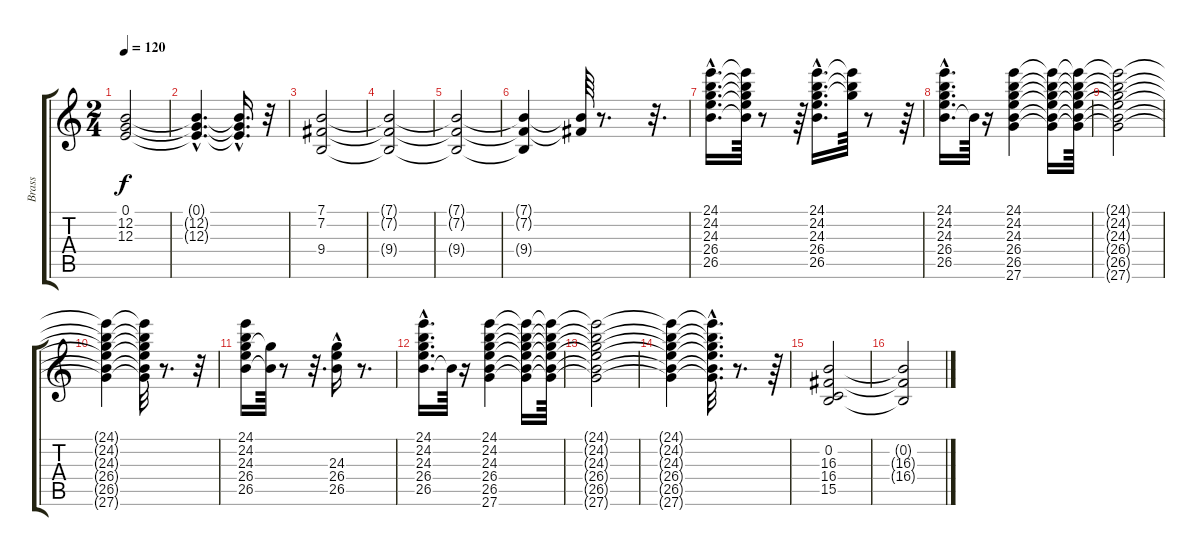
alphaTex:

\track ("Brass" "Brass") {instrument brasssection}
\staff {score tabs}
\tuning (E4 B3 G3 D3 A2 E2) {hide}
\ts (2 4)
\tempo 120
\clef g2
\ks c
(0.1 12.2 12.3).2{dy f} |
(0.1{hac t} 12.2{hac t} 12.3{hac t}).4{d} (0.1{hac t} 12.2{t} 12.3{hac t}).16{d} r.32 |
(7.1 7.2 9.4).2 |
(7.1{t} 7.2{t} 9.4{t}).2 |
(7.1{t} 7.2{t} 9.4{t}).2 |
(7.1{t} 7.2{t} 9.4{t}).4 (7.1{t} 7.2{t}).64 r.8{d} r.32{d} |
(24.1{hac} 24.2{hac} 24.3{hac} 26.4{hac} 26.5{hac}).16{d} (24.1{t} 24.2{t} 24.3{t} 26.4{t} 26.5{t}).64 r.8 r.64 (24.1{hac} 24.2{hac} 24.3{hac} 26.4{hac} 26.5{hac}).16{d} (24.1{t} 24.2{t} 24.3{t}).64 r.8 r.64 |
(24.1{hac} 24.2{hac} 24.3{hac} 26.4{hac} 26.5{hac}).16{d} 26.5{t}.64 r.16 (24.1 24.2 24.3 26.4 26.5 27.6).4 (24.1{t} 24.2{t} 24.3{t} 26.4{t} 26.5{t} 27.6{t}).16 (24.1{t} 24.2{t} 24.3{t} 26.4{t} 26.5{t} 27.6{t}).64 |
(24.1{t} 24.2{t} 24.3{t} 26.4{t} 26.5{t} 27.6{t}).2 |
(24.1{t} 24.2{t} 24.3{t} 26.4{t} 26.5{t} 27.6{t}).4 (24.1{t} 24.2{t} 24.3{t} 26.4{t} 26.5{t} 27.6{t}).32 r.8{d} r.32 |
(24.1 24.2 24.3 26.4 26.5).16 (24.3{t} 26.5{t}).64 r.8 r.32{d} (24.3{hac} 26.4{hac} 26.5).16 r.8{d} |
(24.1{hac} 24.2{hac} 24.3{hac} 26.4{hac} 26.5{hac}).16{d} 26.5{t}.64 r.16 (24.1 24.2 24.3 26.4 26.5 27.6).4 (24.1{t} 24.2{t} 24.3{t} 26.4{t} 26.5{t} 27.6{t}).16 (24.1{t} 24.2{t} 24.3{t} 26.4{t} 26.5{t} 27.6{t}).64 |
(24.1{t} 24.2{t} 24.3{t} 26.4{t} 26.5{t} 27.6{t}).2 |
(24.1{t} 24.2{t} 24.3{t} 26.4{t} 26.5{t} 27.6{t}).4 (24.1{t} 24.2{t} 24.3{t} 26.4{hac t} 26.5{t} 27.6{t}).32{d} r.8{d} r.64 |
(0.2 16.3 16.4 15.5).2 |
(0.2{t} 16.3{t} 16.4{t}).2
